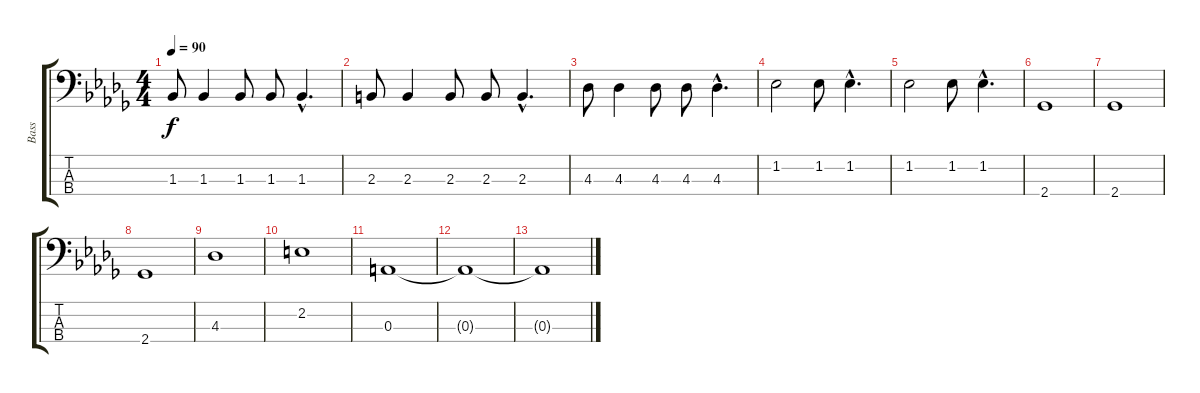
\track ("Bass" "Bass") {instrument fretlessbass}
\staff {score tabs}
\tuning (G2 D2 A1 E1) {hide}
\ts (4 4)
\tempo 90
\clef f4
\ks db
1.3.8{dy f} 1.3.4 1.3.8 1.3.8 1.3{hac}.4{d} |
2.3.8 2.3.4 2.3.8 2.3.8 2.3{hac}.4{d} |
4.3.8 4.3.4 4.3.8 4.3.8 4.3{hac}.4{d} |
1.2.2 1.2.8 1.2{hac}.4{d} |
1.2.2 1.2.8 1.2{hac}.4{d} |
2.4.1{volume 16} |
2.4.1{volume 14} |
2.4.1{volume 13} |
4.3.1{volume 11} |
2.2.1{volume 10} |
0.3.1{volume 8} |
0.3{t}.1 |
0.3{t}.1
